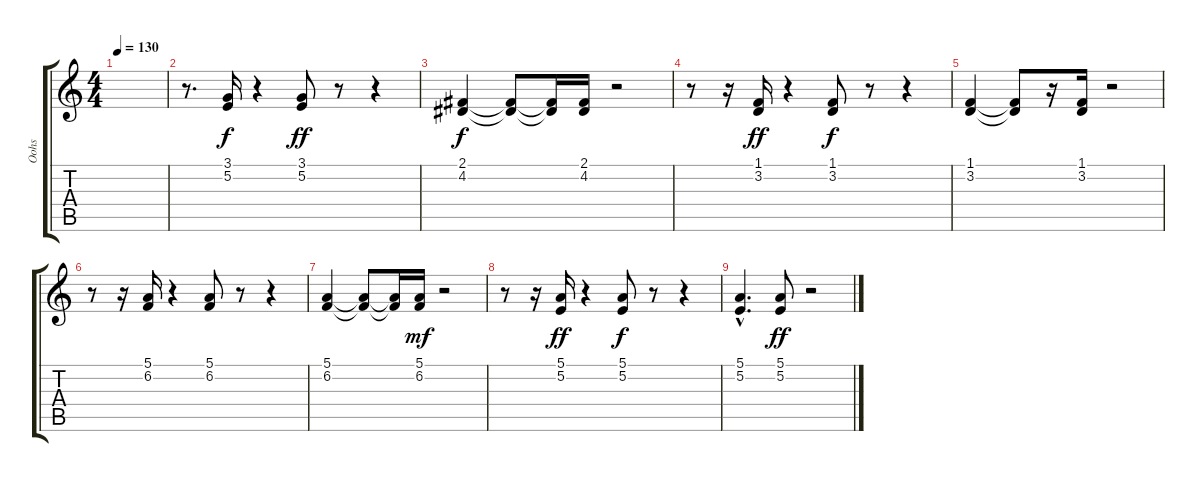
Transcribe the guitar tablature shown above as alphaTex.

\track ("Oohs" "Oohs") {instrument voiceoohs}
\staff {score tabs}
\tuning (E4 B3 G3 D3 A2 E2) {hide}
\ts (4 4)
\tempo 130
\clef g2
\ks c
|
r.8{d} (3.1 5.2).16{dy f} r.4 (3.1 5.2).8{dy ff} r.8 r.4 |
(2.1 4.2).4{dy f} (2.1{t} 4.2{t}).8 (2.1{t} 4.2{t}).16 (2.1 4.2).16 r.2 |
r.8 r.16 (1.1 3.2).16{dy ff} r.4 (1.1 3.2).8{dy f} r.8 r.4 |
(1.1 3.2).4 (1.1{t} 3.2{t}).8 r.16 (1.1 3.2).16 r.2 |
r.8 r.16 (5.1 6.2).16 r.4 (5.1 6.2).8 r.8 r.4 |
(5.1 6.2).4 (5.1{t} 6.2{t}).8 (5.1{t} 6.2{t}).16 (5.1 6.2).16{dy mf} r.2 |
r.8 r.16 (5.1 5.2).16{dy ff} r.4 (5.1 5.2).8{dy f} r.8 r.4 |
(5.1{hac} 5.2{hac}).4{d} (5.1 5.2).8{dy ff} r.2
